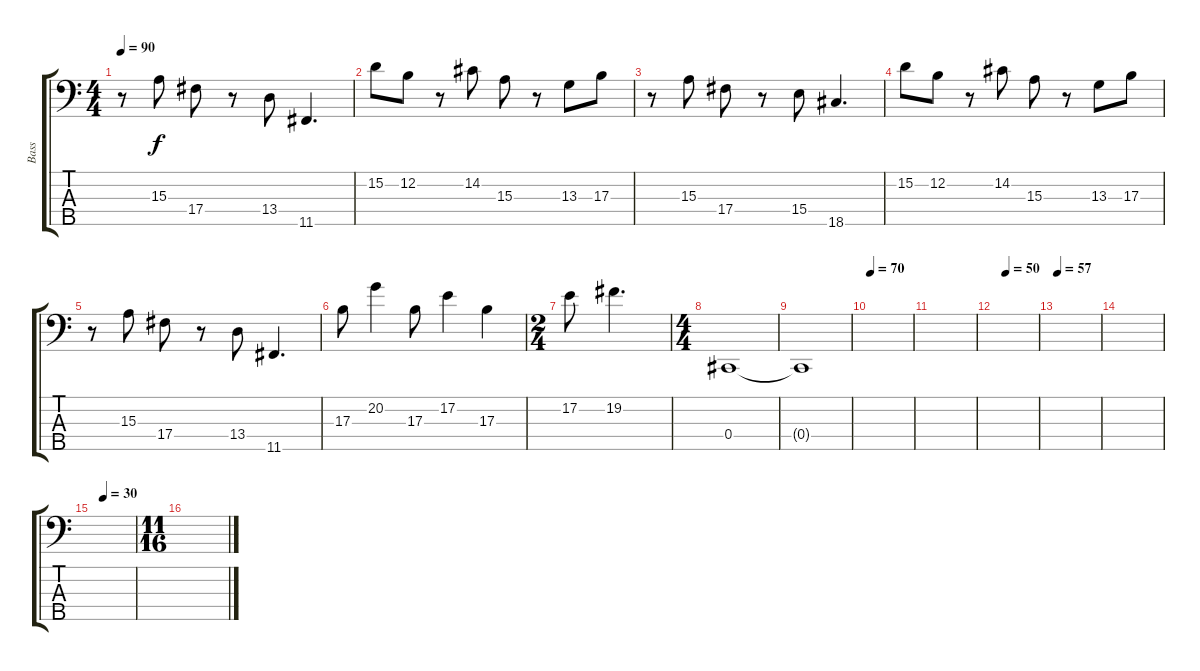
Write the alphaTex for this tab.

\track ("Bass" "Bass") {instrument electricbassfinger}
\staff {score tabs}
\tuning (E2 B1 Gb1 Db1 G0) {hide}
\ts (4 4)
\tempo 90
\clef f4
\ks c
r.8{dy f} 15.3.8 17.4.8 r.8 13.4.8 11.5.4{d} |
15.2.8 12.2.8 r.8 14.2.8 15.3.8 r.8 13.3.8 17.3.8 |
r.8 15.3.8 17.4.8 r.8 15.4.8 18.5.4{d} |
15.2.8 12.2.8 r.8 14.2.8 15.3.8 r.8 13.3.8 17.3.8 |
r.8 15.3.8 17.4.8 r.8 13.4.8 11.5.4{d} |
17.3.8 20.2.4 17.3.8 17.2.4 17.3.4 |
\ts (2 4)
17.2.8 19.2.4{d} |
\ts (4 4)
0.4.1 |
0.4{t}.1 |
\tempo 70
|
|
\tempo (50 0.25)
|
\tempo 57
|
|
\tempo (30 0.25)
|
\ts (11 16)
